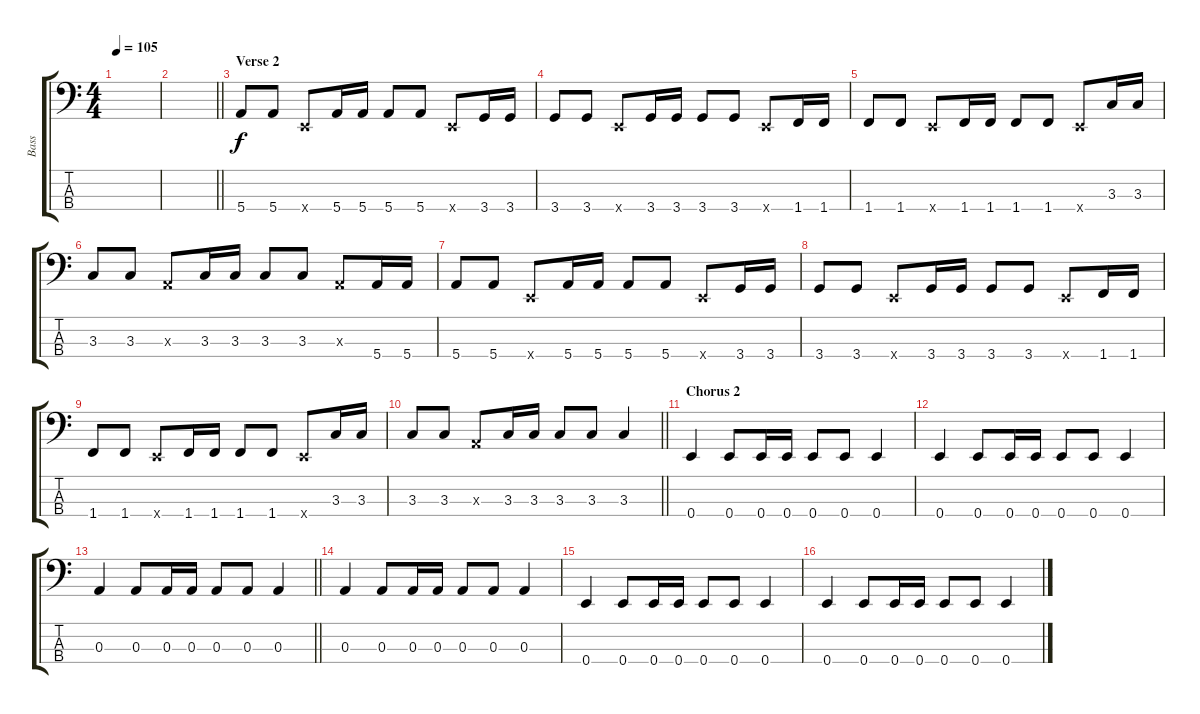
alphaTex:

\track ("Bass" "Bass") {instrument electricbassfinger}
\staff {score tabs}
\tuning (G2 D2 A1 E1) {hide}
\ts (4 4)
\tempo 105
\clef f4
\ks c
|
\barLineRight lightlight
|
\section ("" "Verse 2")
5.4.8 5.4.8 0.4{x}.8 5.4.16 5.4.16 5.4.8 5.4.8 0.4{x}.8 3.4.16 3.4.16 |
3.4.8 3.4.8 0.4{x}.8 3.4.16 3.4.16 3.4.8 3.4.8 0.4{x}.8 1.4.16 1.4.16 |
1.4.8 1.4.8 0.4{x}.8 1.4.16 1.4.16 1.4.8 1.4.8 0.4{x}.8 3.3.16 3.3.16 |
3.3.8 3.3.8 0.3{x}.8 3.3.16 3.3.16 3.3.8 3.3.8 0.3{x}.8 5.4.16 5.4.16 |
5.4.8 5.4.8 0.4{x}.8 5.4.16 5.4.16 5.4.8 5.4.8 0.4{x}.8 3.4.16 3.4.16 |
3.4.8 3.4.8 0.4{x}.8 3.4.16 3.4.16 3.4.8 3.4.8 0.4{x}.8 1.4.16 1.4.16 |
1.4.8 1.4.8 0.4{x}.8 1.4.16 1.4.16 1.4.8 1.4.8 0.4{x}.8 3.3.16 3.3.16 |
\barLineRight lightlight
3.3.8 3.3.8 0.3{x}.8 3.3.16 3.3.16 3.3.8 3.3.8 3.3.4 |
\section ("" "Chorus 2")
0.4.4 0.4.8 0.4.16 0.4.16 0.4.8 0.4.8 0.4.4 |
0.4.4 0.4.8 0.4.16 0.4.16 0.4.8 0.4.8 0.4.4 |
\barLineRight lightlight
0.3.4 0.3.8 0.3.16 0.3.16 0.3.8 0.3.8 0.3.4 |
0.3.4 0.3.8 0.3.16 0.3.16 0.3.8 0.3.8 0.3.4 |
0.4.4 0.4.8 0.4.16 0.4.16 0.4.8 0.4.8 0.4.4 |
0.4.4 0.4.8 0.4.16 0.4.16 0.4.8 0.4.8 0.4.4
